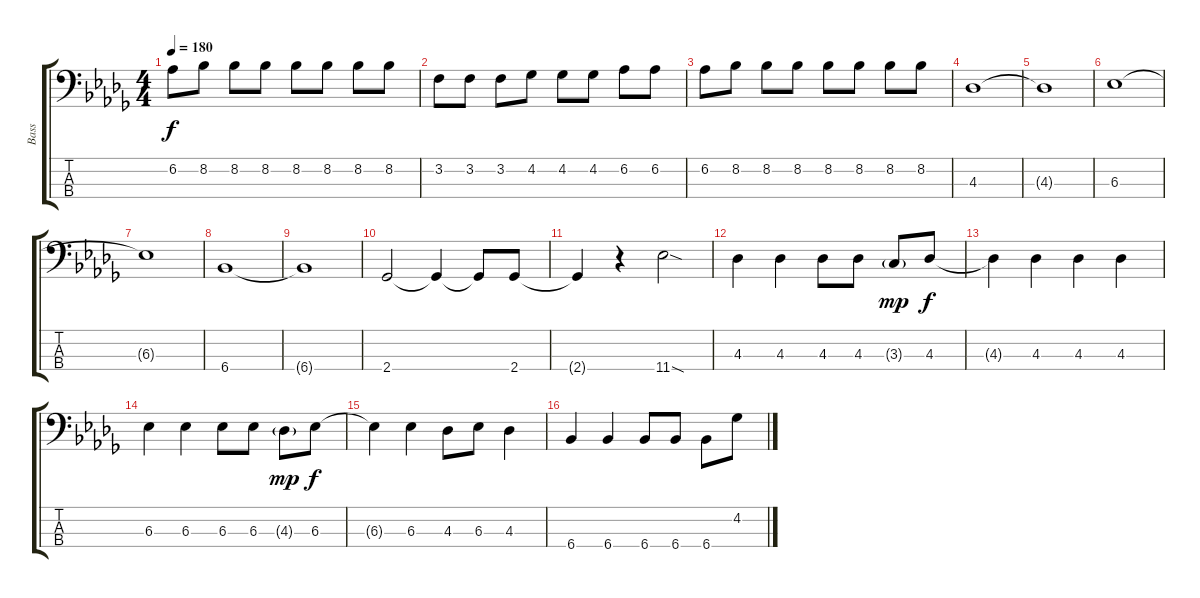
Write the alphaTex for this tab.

\track ("Bass" "Bass") {instrument electricbasspick}
\staff {score tabs}
\tuning (G2 D2 A1 E1) {hide}
\ts (4 4)
\tempo 180
\clef f4
\ks db
6.2.8{dy f} 8.2.8 8.2.8 8.2.8 8.2.8 8.2.8 8.2.8 8.2.8 |
3.2.8 3.2.8 3.2.8 4.2.8 4.2.8 4.2.8 6.2.8 6.2.8 |
6.2.8 8.2.8 8.2.8 8.2.8 8.2.8 8.2.8 8.2.8 8.2.8 |
4.3.1 |
4.3{t}.1 |
6.3.1 |
6.3{t}.1 |
6.4.1 |
6.4{t}.1 |
2.4.2 2.4{t}.4 2.4{t}.8 2.4.8 |
2.4{t}.4 r.4 11.4{sod}.2 |
4.3.4 4.3.4 4.3.8 4.3.8 3.3{g}.8{dy mp} 4.3.8{dy f} |
4.3{t}.4 4.3.4 4.3.4 4.3.4 |
6.3.4 6.3.4 6.3.8 6.3.8 4.3{g}.8{dy mp} 6.3.8{dy f} |
6.3{t}.4 6.3.4 4.3.8 6.3.8 4.3.4 |
6.4.4 6.4.4 6.4.8 6.4.8 6.4.8 4.2.8
